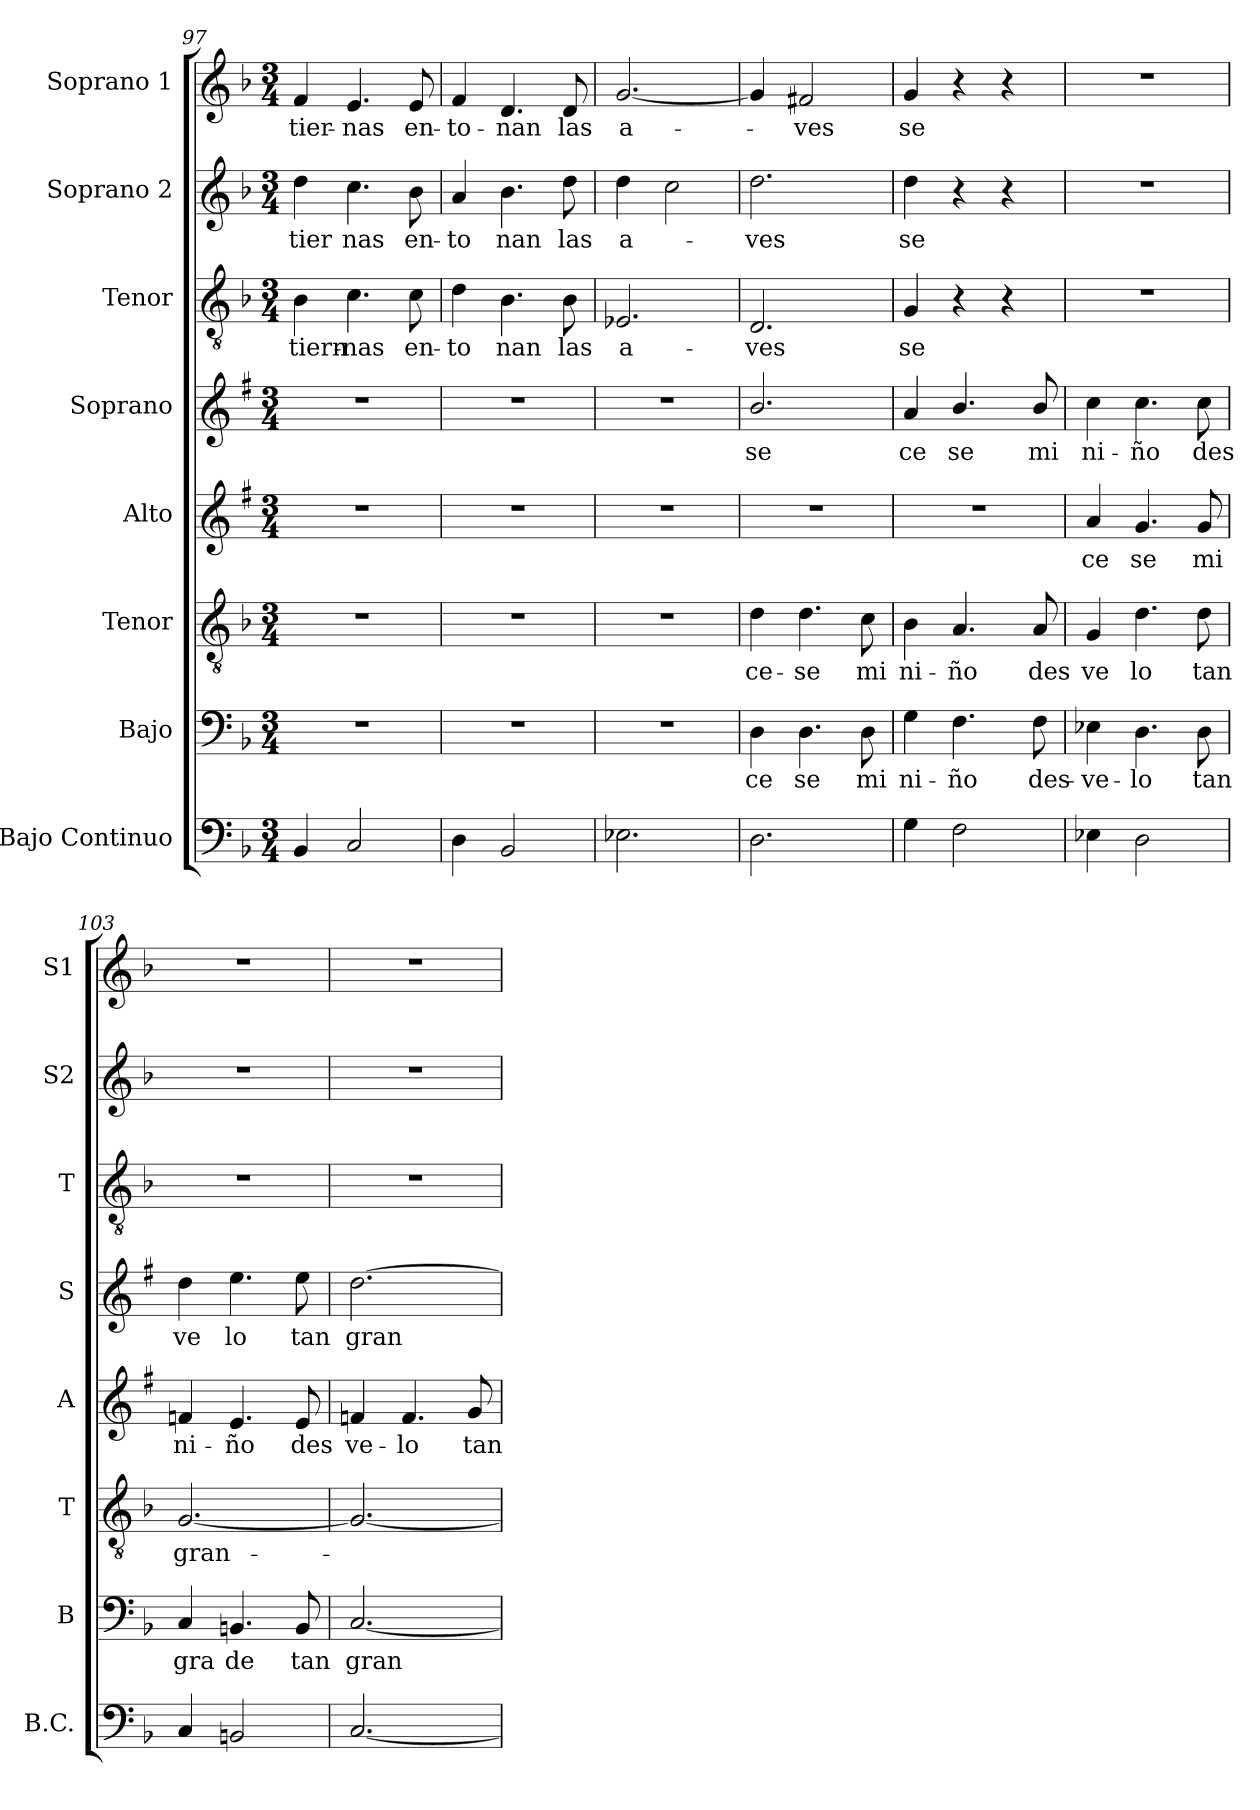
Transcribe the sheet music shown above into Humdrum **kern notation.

**kern	**kern	**text	**kern	**text	**kern	**text	**kern	**text	**kern	**text	**kern	**text	**kern	**text
*part8	*part7	*part7	*part6	*part6	*part5	*part5	*part4	*part4	*part3	*part3	*part2	*part2	*part1	*part1
*staff8	*staff7	*staff7	*staff6	*staff6	*staff5	*staff5	*staff4	*staff4	*staff3	*staff3	*staff2	*staff2	*staff1	*staff1
*I"Bajo Continuo	*I"Bajo	*	*I"Tenor	*	*I"Alto	*	*I"Soprano	*	*I"Tenor	*	*I"Soprano 2	*	*I"Soprano 1	*
*I'B.C.	*I'B	*	*I'T	*	*I'A	*	*I'S	*	*I'T	*	*I'S2	*	*I'S1	*
*clefF4	*clefF4	*	*clefGv2	*	*clefG2	*	*clefG2	*	*clefGv2	*	*clefG2	*	*clefG2	*
*	*	*	*	*	*ITrd1c2	*	*ITrd1c2	*	*	*	*	*	*	*
*k[b-]	*k[b-]	*	*k[b-]	*	*k[b-]	*	*k[b-]	*	*k[b-]	*	*k[b-]	*	*k[b-]	*
*F:	*F:	*	*F:	*	*F:	*	*F:	*	*F:	*	*F:	*	*F:	*
*M3/4	*M3/4	*	*M3/4	*	*M3/4	*	*M3/4	*	*M3/4	*	*M3/4	*	*M3/4	*
=97	=97	=97	=97	=97	=97	=97	=97	=97	=97	=97	=97	=97	=97	=97
4BB-/	2.r	.	2.r	.	2.r	.	2.r	.	4B-\	tiern-	4dd\	tier	4f/	tier-
2C/	.	.	.	.	.	.	.	.	4.c\	-nas	4.cc\	nas	4.e/	-nas
.	.	.	.	.	.	.	.	.	8c\	en-	8b-\	en-	8e/	en-
=98	=98	=98	=98	=98	=98	=98	=98	=98	=98	=98	=98	=98	=98	=98
4D\	2.r	.	2.r	.	2.r	.	2.r	.	4d\	-to	4a/	-to	4f/	-to-
2BB-/	.	.	.	.	.	.	.	.	4.B-\	nan	4.b-\	nan	4.d/	-nan
.	.	.	.	.	.	.	.	.	8B-\	las	8dd\	las	8d/	las
!!LO:PB:g=z
=99	=99	=99	=99	=99	=99	=99	=99	=99	=99	=99	=99	=99	=99	=99
2.E-X\	2.r	.	2.r	.	2.r	.	2.r	.	2.E-X/	a-	4dd\	a-	[2.g/	a-
.	.	.	.	.	.	.	.	.	.	.	2cc\	.	.	.
=100	=100	=100	=100	=100	=100	=100	=100	=100	=100	=100	=100	=100	=100	=100
2.D\	4D\	ce	4d\	ce-	2.r	.	2.a/	se	2.D/	-ves	2.dd\	-ves	4g/]	.
.	4.D\	se	4.d\	-se	.	.	.	.	.	.	.	.	2f#X/	-ves
.	8D\	mi	8c\	mi	.	.	.	.	.	.	.	.	.	.
=101	=101	=101	=101	=101	=101	=101	=101	=101	=101	=101	=101	=101	=101	=101
4G\	4G\	ni-	4B-\	ni-	2.r	.	4g/	ce	4G/	se	4dd\	se	4g/	se
2F\	4.F\	-ño	4.A/	-ño	.	.	4.a/	se	4r	.	4r	.	4r	.
.	.	.	.	.	.	.	.	.	4r	.	4r	.	4r	.
.	8F\	des-	8A/	des	.	.	8a/	mi	.	.	.	.	.	.
=102	=102	=102	=102	=102	=102	=102	=102	=102	=102	=102	=102	=102	=102	=102
4E-X\	4E-X\	-ve-	4G/	ve	4g/	ce	4b-\	ni-	2.r	.	2.r	.	2.r	.
2D\	4.D\	-lo	4.d\	lo	4.f/	se	4.b-\	-ño	.	.	.	.	.	.
.	8D\	tan	8d\	tan	8f/	mi	8b-\	des	.	.	.	.	.	.
=103	=103	=103	=103	=103	=103	=103	=103	=103	=103	=103	=103	=103	=103	=103
4C/	4C/	gra	[2.G/	gran-	4e-X/	ni-	4cc\	ve	2.r	.	2.r	.	2.r	.
2BBn/	4.BBn/	de	.	.	4.d/	-ño	4.dd\	lo	.	.	.	.	.	.
.	8BB/	tan	.	.	8d/	des	8dd\	tan	.	.	.	.	.	.
=104	=104	=104	=104	=104	=104	=104	=104	=104	=104	=104	=104	=104	=104	=104
[2.C/	[2.C/	gran	2.G/_	.	4e-X/	ve-	[2.cc\	gran	2.r	.	2.r	.	2.r	.
.	.	.	.	.	4.e-/	-lo	.	.	.	.	.	.	.	.
.	.	.	.	.	8f/	tan	.	.	.	.	.	.	.	.
=	=	=	=	=	=	=	=	=	=	=	=	=	=	=
*-	*-	*-	*-	*-	*-	*-	*-	*-	*-	*-	*-	*-	*-	*-
